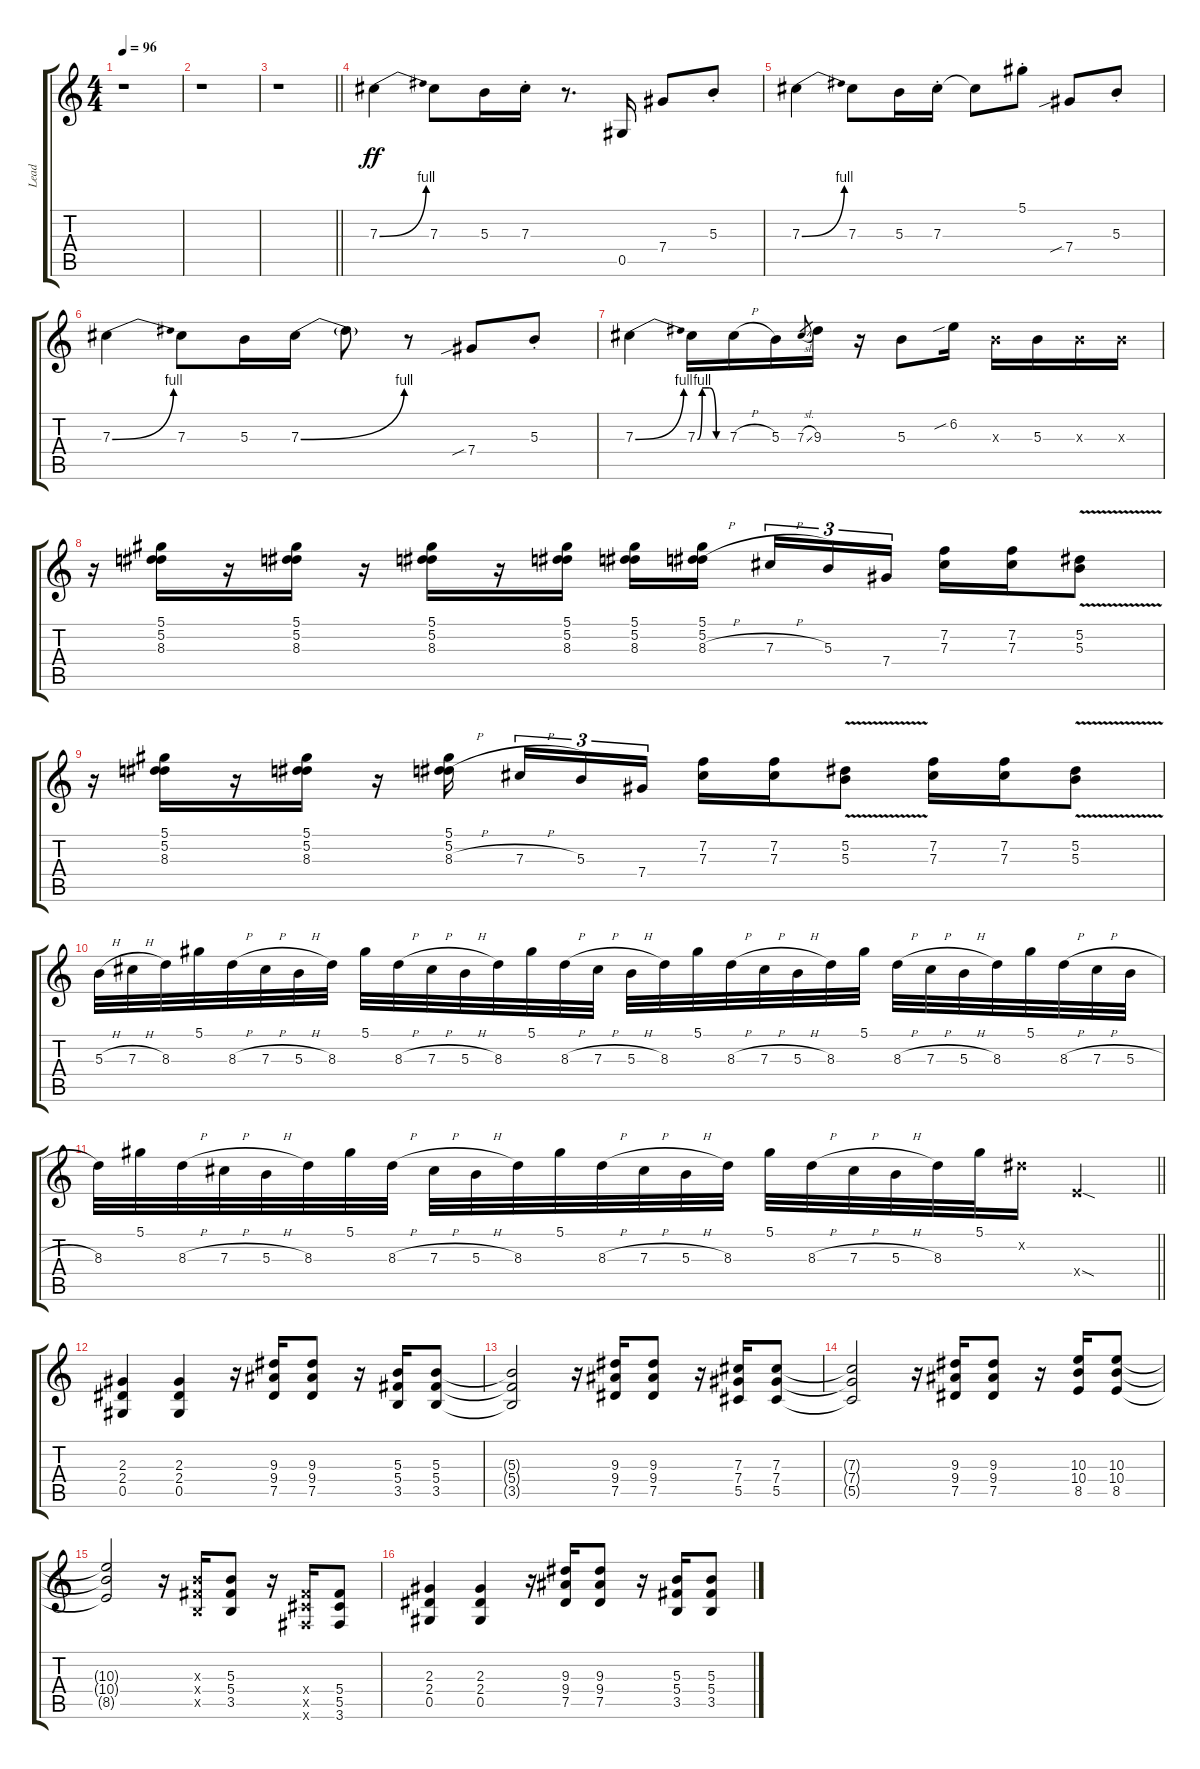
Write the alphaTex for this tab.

\track ("Lead" "Lead") {instrument distortionguitar}
\staff {score tabs}
\tuning (Eb4 Bb3 Gb3 Db3 Ab2 Eb2) {hide}
\ts (4 4)
\tempo 96
\clef g2
\ks c
r.1{dy ff} |
r.1 |
\barLineRight lightlight
r.1 |
7.3{be (bend 0 0 60 4)}.4 7.3.8 5.3.16 7.3{st}.16 r.8{d} 0.5.16 7.4.8 5.3{st}.8 |
7.3{be (bend 0 0 60 4)}.4 7.3.8 5.3.16 7.3{st}.16 7.3{t}.8 5.1{st}.8 7.4{sib}.8 5.3{st}.8 |
7.3{be (bend 0 0 60 4)}.4 7.3.8 5.3.16 7.3{be (bend 0 0 60 4)}.16 7.3{t}.8 r.8 7.4{sib}.8 5.3{st}.8 |
7.3{be (bend 0 0 60 4)}.4 7.3{be (custom 0 0 10 4 25 4 40 0 60 0)}.16 7.3{h}.16 5.3.16 7.3{sl}.8{gr} 9.3.16 r.16 5.3.8 6.2{sib}.16 5.3{x}.16 5.3.16 5.3{x}.16 5.3{x}.16 |
r.16 (5.1 5.2 8.3).16 r.16 (5.1 5.2 8.3).16 r.16 (5.1 5.2 8.3).16 r.16 (5.1 5.2 8.3).16 (5.1 5.2 8.3).16 (5.1 5.2 8.3{h}).16{beam splitsecondary} 7.3{h}.16{tu (3 2)} 5.3.16{tu (3 2)} 7.4.16{tu (3 2)} (7.2 7.3).16 (7.2 7.3).16 (5.2{v} 5.3{v}).8 |
r.16 (5.1 5.2 8.3).16 r.16 (5.1 5.2 8.3).16 r.16 (5.1 5.2 8.3{h}).16{beam splitsecondary} 7.3{h}.16{tu (3 2)} 5.3.16{tu (3 2)} 7.4.16{tu (3 2)} (7.2 7.3).16 (7.2 7.3).16 (5.2{v} 5.3{v}).8 (7.2 7.3).16 (7.2 7.3).16 (5.2{v} 5.3{v}).8 |
5.3{h}.32 7.3{h}.32 8.3.32 5.1.32 8.3{h}.32 7.3{h}.32 5.3{h}.32 8.3.32 5.1.32 8.3{h}.32 7.3{h}.32 5.3{h}.32 8.3.32 5.1.32 8.3{h}.32 7.3{h}.32 5.3{h}.32 8.3.32 5.1.32 8.3{h}.32 7.3{h}.32 5.3{h}.32 8.3.32 5.1.32 8.3{h}.32 7.3{h}.32 5.3{h}.32 8.3.32 5.1.32 8.3{h}.32 7.3{h}.32 5.3{h}.32 |
\barLineRight lightlight
8.3.32 5.1.32 8.3{h}.32 7.3{h}.32 5.3{h}.32 8.3.32 5.1.32 8.3{h}.32 7.3{h}.32 5.3{h}.32 8.3.32 5.1.32 8.3{h}.32 7.3{h}.32 5.3{h}.32 8.3.32 5.1.32 8.3{h}.32 7.3{h}.32 5.3{h}.32 8.3.32 5.1.32 5.2{x}.16 3.4{sod x}.4 |
(2.3 2.4 0.5).4 (2.3 2.4 0.5).4 r.16 (9.3 9.4 7.5).16 (9.3 9.4 7.5).8 r.16 (5.3 5.4 3.5).16 (5.3 5.4 3.5).8 |
(5.3{t} 5.4{t} 3.5{t}).2 r.16 (9.3 9.4 7.5).16 (9.3 9.4 7.5).8 r.16 (7.3 7.4 5.5).16 (7.3 7.4 5.5).8 |
(7.3{t} 7.4{t} 5.5{t}).2 r.16 (9.3 9.4 7.5).16 (9.3 9.4 7.5).8 r.16 (10.3 10.4 8.5).16 (10.3 10.4 8.5).8 |
(10.3{t} 10.4{t} 8.5{t}).2 r.16 (5.3{x} 5.4{x} 3.5{x}).16 (5.3 5.4 3.5).8 r.16 (5.4{x} 5.5{x} 3.6{x}).16 (5.4 5.5 3.6).8 |
(2.3 2.4 0.5).4 (2.3 2.4 0.5).4 r.16 (9.3 9.4 7.5).16 (9.3 9.4 7.5).8 r.16 (5.3 5.4 3.5).16 (5.3 5.4 3.5).8
